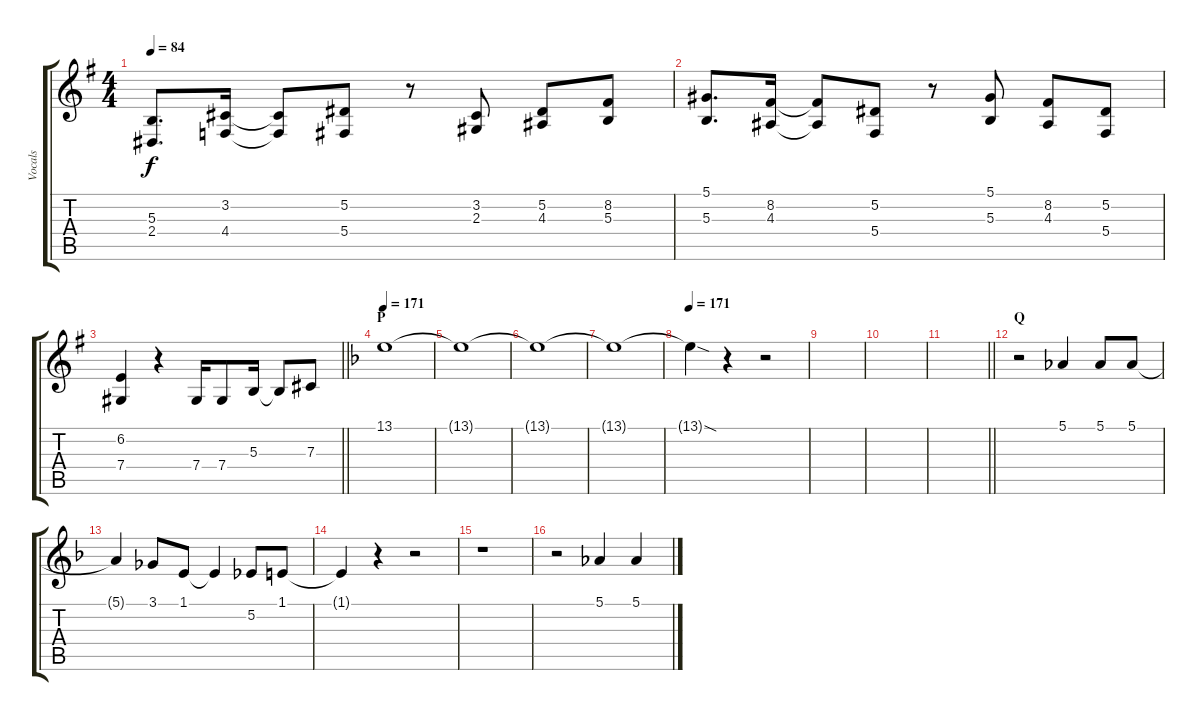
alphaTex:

\track ("Vocals" "Vocals") {instrument choiraahs}
\staff {score tabs}
\tuning (Eb4 Bb3 Gb3 Db3 Ab2 Eb2) {hide}
\ts (4 4)
\tempo 84
\clef g2
\ks g
(5.3 2.4).8{d dy f} (3.2 4.4).16 (3.2{t} 4.4{t}).8 (5.2 5.4).8 r.8 (3.2 2.3).8 (5.2 4.3).8 (8.2 5.3).8 |
(5.1 5.3).8{d} (8.2 4.3).16 (8.2{t} 4.3{t}).8 (5.2 5.4).8 r.8 (5.1 5.3).8 (8.2 4.3).8 (5.2 5.4).8 |
\barLineRight lightlight
(6.2 7.4).4 r.4 7.4.16 7.4.8 5.3.16 5.3{t}.8 7.3.8 |
\section ("" "P")
\tempo 171
\ks f
13.1.1 |
13.1{t}.1 |
13.1{t}.1 |
13.1{t}.1 |
\tempo 171
13.1{sod t}.4 r.4 r.2 |
|
|
\barLineRight lightlight
|
\section ("" "Q")
r.2{volume 12} 5.1.4 5.1.8 5.1.8 |
5.1{t}.4 3.1.8 1.1.8 1.1{t}.4 5.2.8 1.1.8 |
1.1{t}.4 r.4 r.2 |
r.1 |
r.2 5.1.4 5.1.4
